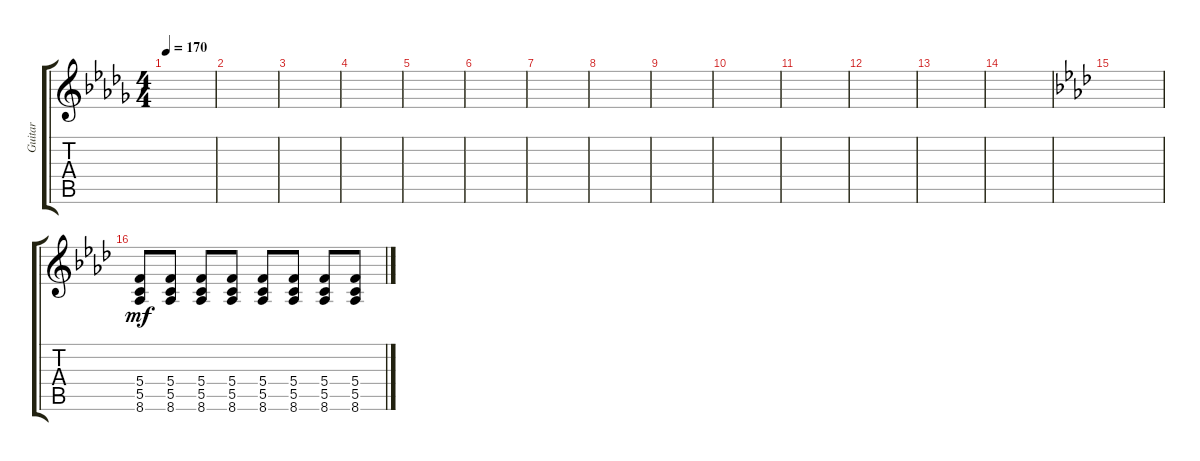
\track ("Guitar" "Guitar") {instrument overdrivenguitar}
\staff {score tabs}
\tuning (D4 A3 F3 C3 G2 C2) {hide}
\ts (4 4)
\tempo 170
\clef g2
\ks db
|
|
|
|
|
|
|
|
|
|
|
|
|
|
\ks ab
|
(5.4 5.5 8.6).8{dy mf} (5.4 5.5 8.6).8 (5.4 5.5 8.6).8 (5.4 5.5 8.6).8 (5.4 5.5 8.6).8 (5.4 5.5 8.6).8 (5.4 5.5 8.6).8 (5.4 5.5 8.6).8
